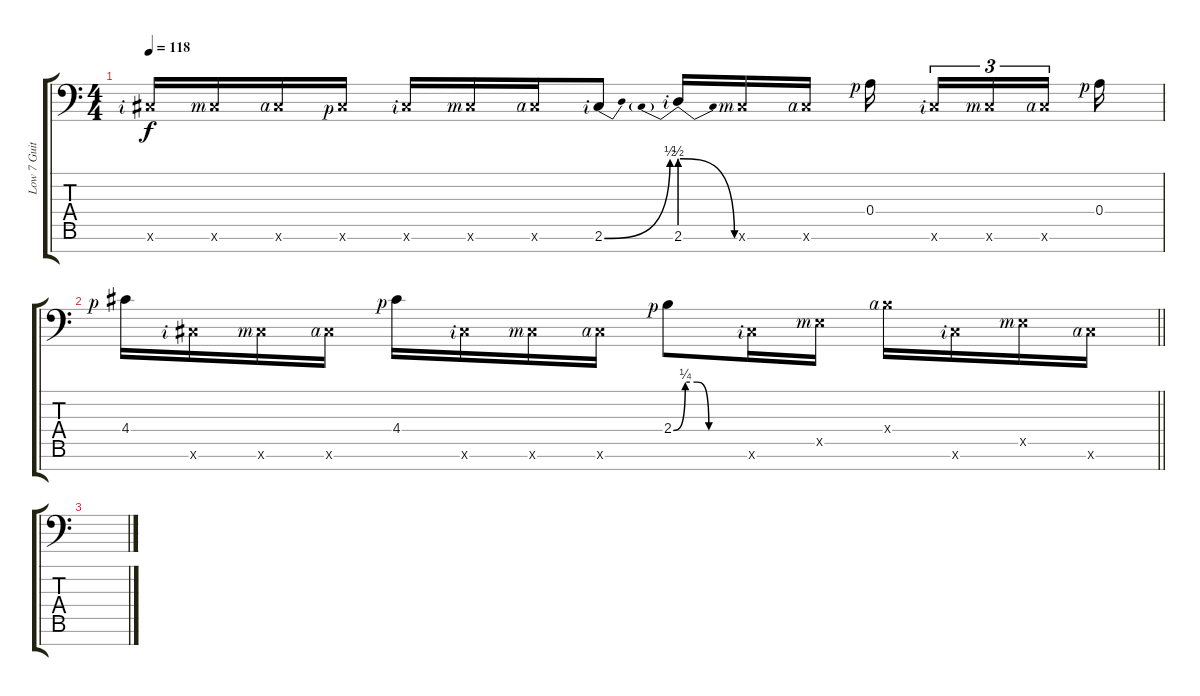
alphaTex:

\track ("Low 7 Guitar #2" "Low 7 Guit") {instrument distortionguitar}
\staff {score tabs}
\tuning (B3 G3 D3 A2 D2 B1 E1) {hide}
\ts (4 4)
\tempo 118
\clef f4
\ks c
2.6{x rf 2}.16{dy f} 2.6{x rf 3}.16 2.6{x rf 4}.16 2.6{x rf 1}.16 2.6{x rf 2}.16 2.6{x rf 3}.16 2.6{x rf 4}.16 2.6{be (bend 0 0 60 2) rf 2}.8 2.6{be (prebendrelease 0 2 60 0) rf 2}.16 2.6{x rf 3}.16 2.6{x rf 4}.16 0.4{rf 1}.16{beam splitsecondary} 2.6{x rf 2}.16{tu (3 2)} 2.6{x rf 3}.16{tu (3 2)} 2.6{x rf 4}.16{tu (3 2) beam splitsecondary} 0.4{rf 1}.16 |
\barLineRight lightlight
4.4{rf 1}.16 2.6{x rf 2}.16 2.6{x rf 3}.16 2.6{x rf 4}.16 4.4{rf 1}.16 2.6{x rf 2}.16 2.6{x rf 3}.16 2.6{x rf 4}.16 2.4{be (custom 0 0 10 1 20 1 30 0 60 0) rf 1}.8 2.6{x rf 2}.16 2.5{x rf 3}.16 2.4{x rf 4}.16 2.6{x rf 2}.16 2.5{x rf 3}.16 2.6{x rf 4}.16 |
\section ("" "")
